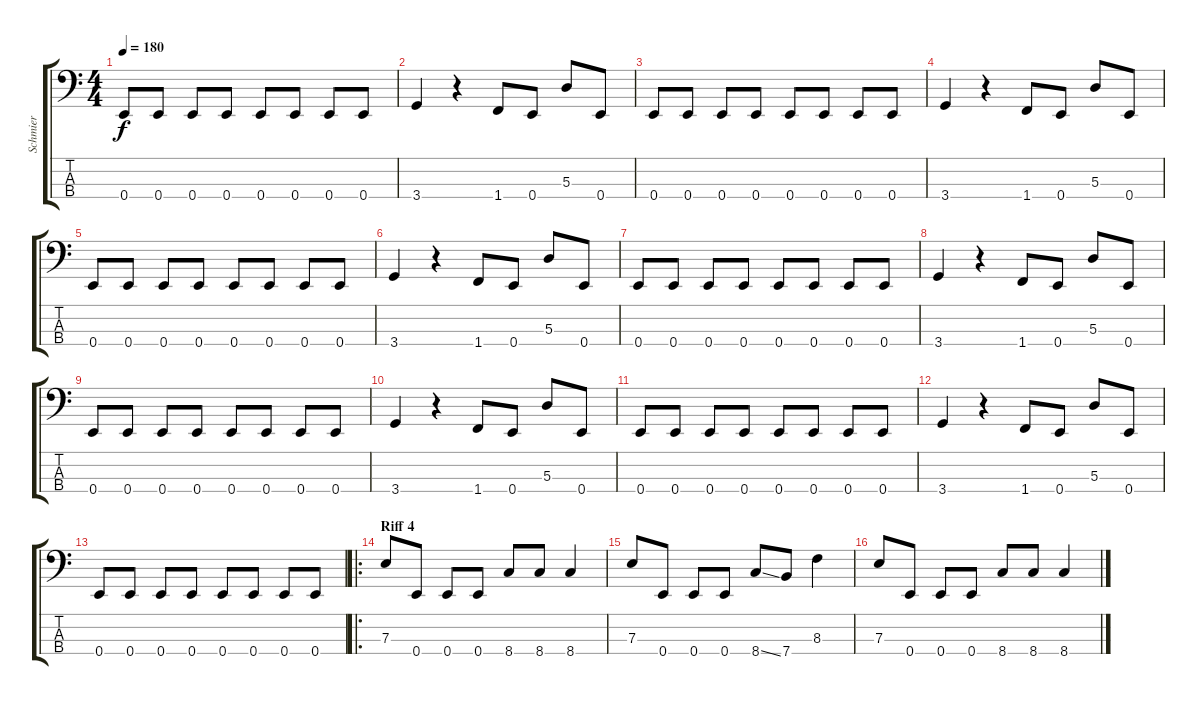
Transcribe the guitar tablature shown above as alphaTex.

\track ("Schmier" "Schmier") {instrument electricbassfinger}
\staff {score tabs}
\tuning (G2 D2 A1 E1) {hide}
\ts (4 4)
\tempo 180
\clef f4
\ks c
0.4.8{dy f} 0.4.8 0.4.8 0.4.8 0.4.8 0.4.8 0.4.8 0.4.8 |
3.4.4 r.4 1.4.8 0.4.8 5.3.8 0.4.8 |
0.4.8 0.4.8 0.4.8 0.4.8 0.4.8 0.4.8 0.4.8 0.4.8 |
3.4.4 r.4 1.4.8 0.4.8 5.3.8 0.4.8 |
0.4.8 0.4.8 0.4.8 0.4.8 0.4.8 0.4.8 0.4.8 0.4.8 |
3.4.4 r.4 1.4.8 0.4.8 5.3.8 0.4.8 |
0.4.8 0.4.8 0.4.8 0.4.8 0.4.8 0.4.8 0.4.8 0.4.8 |
3.4.4 r.4 1.4.8 0.4.8 5.3.8 0.4.8 |
0.4.8 0.4.8 0.4.8 0.4.8 0.4.8 0.4.8 0.4.8 0.4.8 |
3.4.4 r.4 1.4.8 0.4.8 5.3.8 0.4.8 |
0.4.8 0.4.8 0.4.8 0.4.8 0.4.8 0.4.8 0.4.8 0.4.8 |
3.4.4 r.4 1.4.8 0.4.8 5.3.8 0.4.8 |
0.4.8 0.4.8 0.4.8 0.4.8 0.4.8 0.4.8 0.4.8 0.4.8 |
\ro
\section ("" "Riff 4")
7.3.8 0.4.8 0.4.8 0.4.8 8.4.8 8.4.8 8.4.4 |
7.3.8 0.4.8 0.4.8 0.4.8 8.4{ss}.8 7.4.8 8.3.4 |
7.3.8 0.4.8 0.4.8 0.4.8 8.4.8 8.4.8 8.4.4
